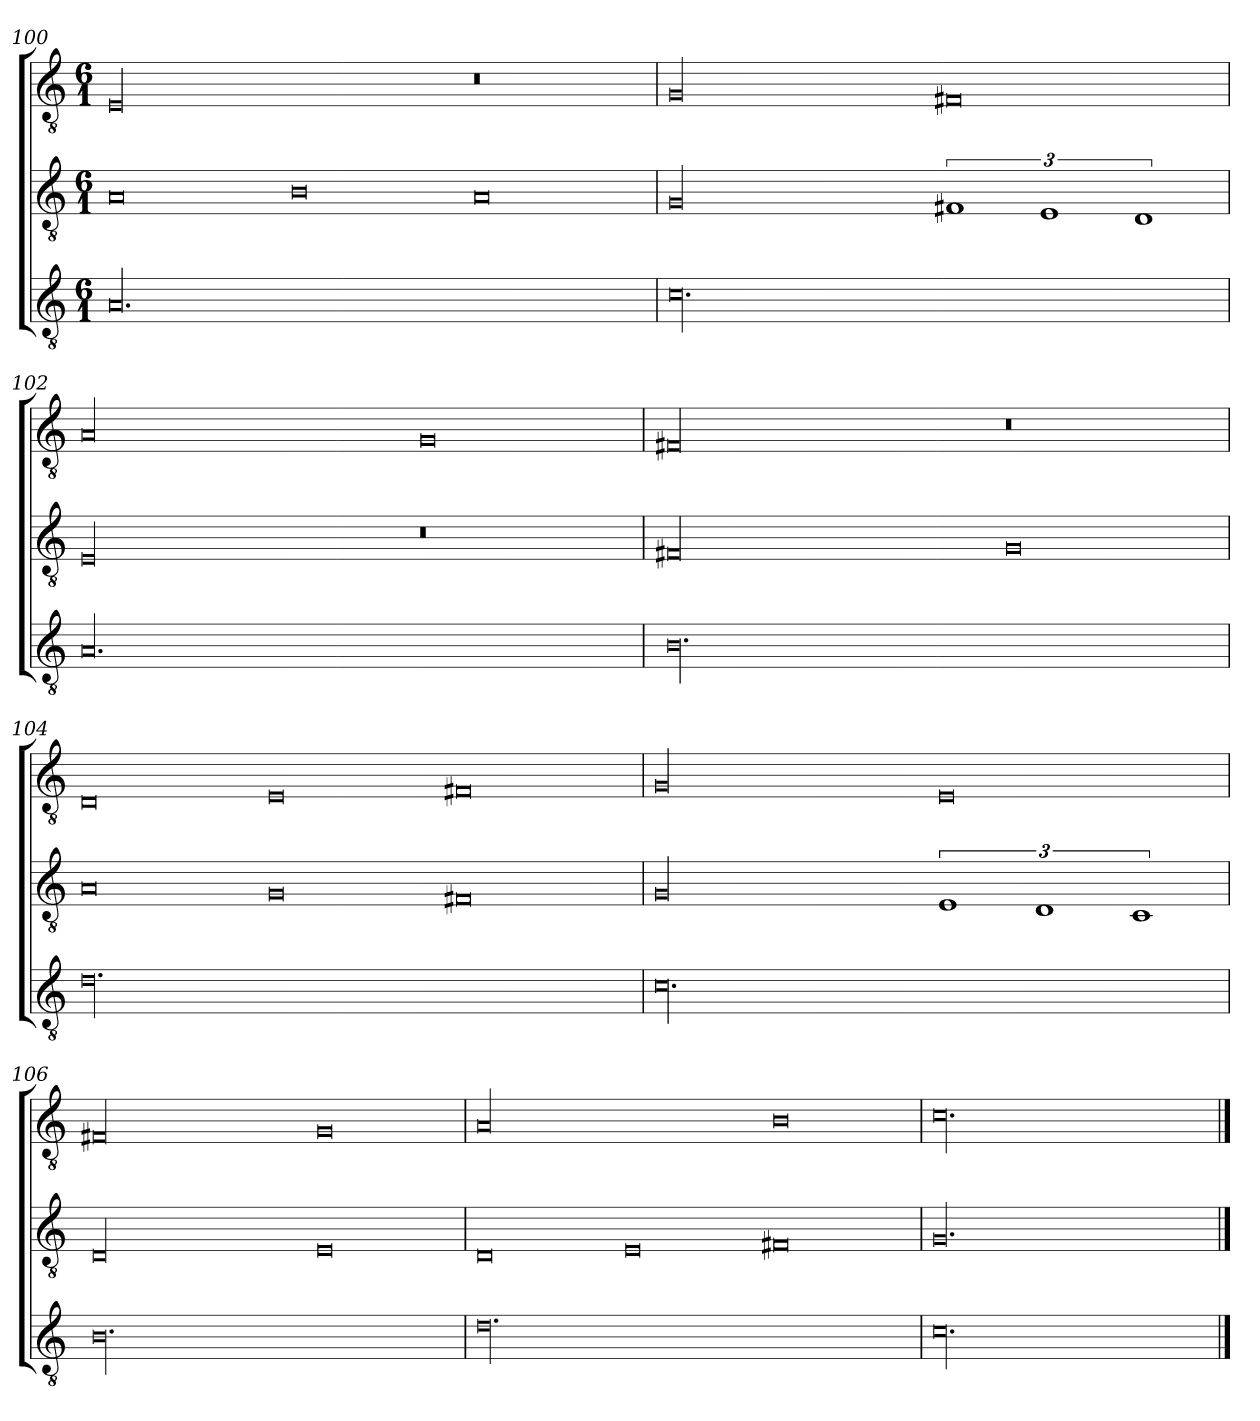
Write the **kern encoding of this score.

**kern	**kern	**kern
*part3	*part2	*part1
*staff3	*staff2	*staff1
*clefGv2	*clefGv2	*clefGv2
*k[]	*k[]	*k[]
*C:	*C:	*C:
*M6/1	*M6/1	*M6/1
=100	=100	=100
00.A/	0A/	00E/
.	0B\	.
.	0A/	0r
=101	=101	=101
00.c\	00G/	00G/
.	3%2F#X/	0F#X/
.	3%2E/	.
.	3%2D/	.
=102	=102	=102
00.A/	00E/	00A/
.	0r	0G/
=103	=103	=103
00.B\	00F#X/	00F#X/
.	0G/	0r
=104	=104	=104
00.d\	0A/	0D/
.	0G/	0E/
.	0F#X/	0F#X/
=105	=105	=105
00.c\	00G/	00G/
.	3%2E/	0E/
.	3%2D/	.
.	3%2C/	.
=106	=106	=106
00.B\	00D/	00F#X/
.	0E/	0G/
=107	=107	=107
00.d\	0D/	00A/
.	0E/	.
.	0F#X/	0B\
=108	=108	=108
00.c\	00.G/	00.c\
==	==	==
*-	*-	*-
